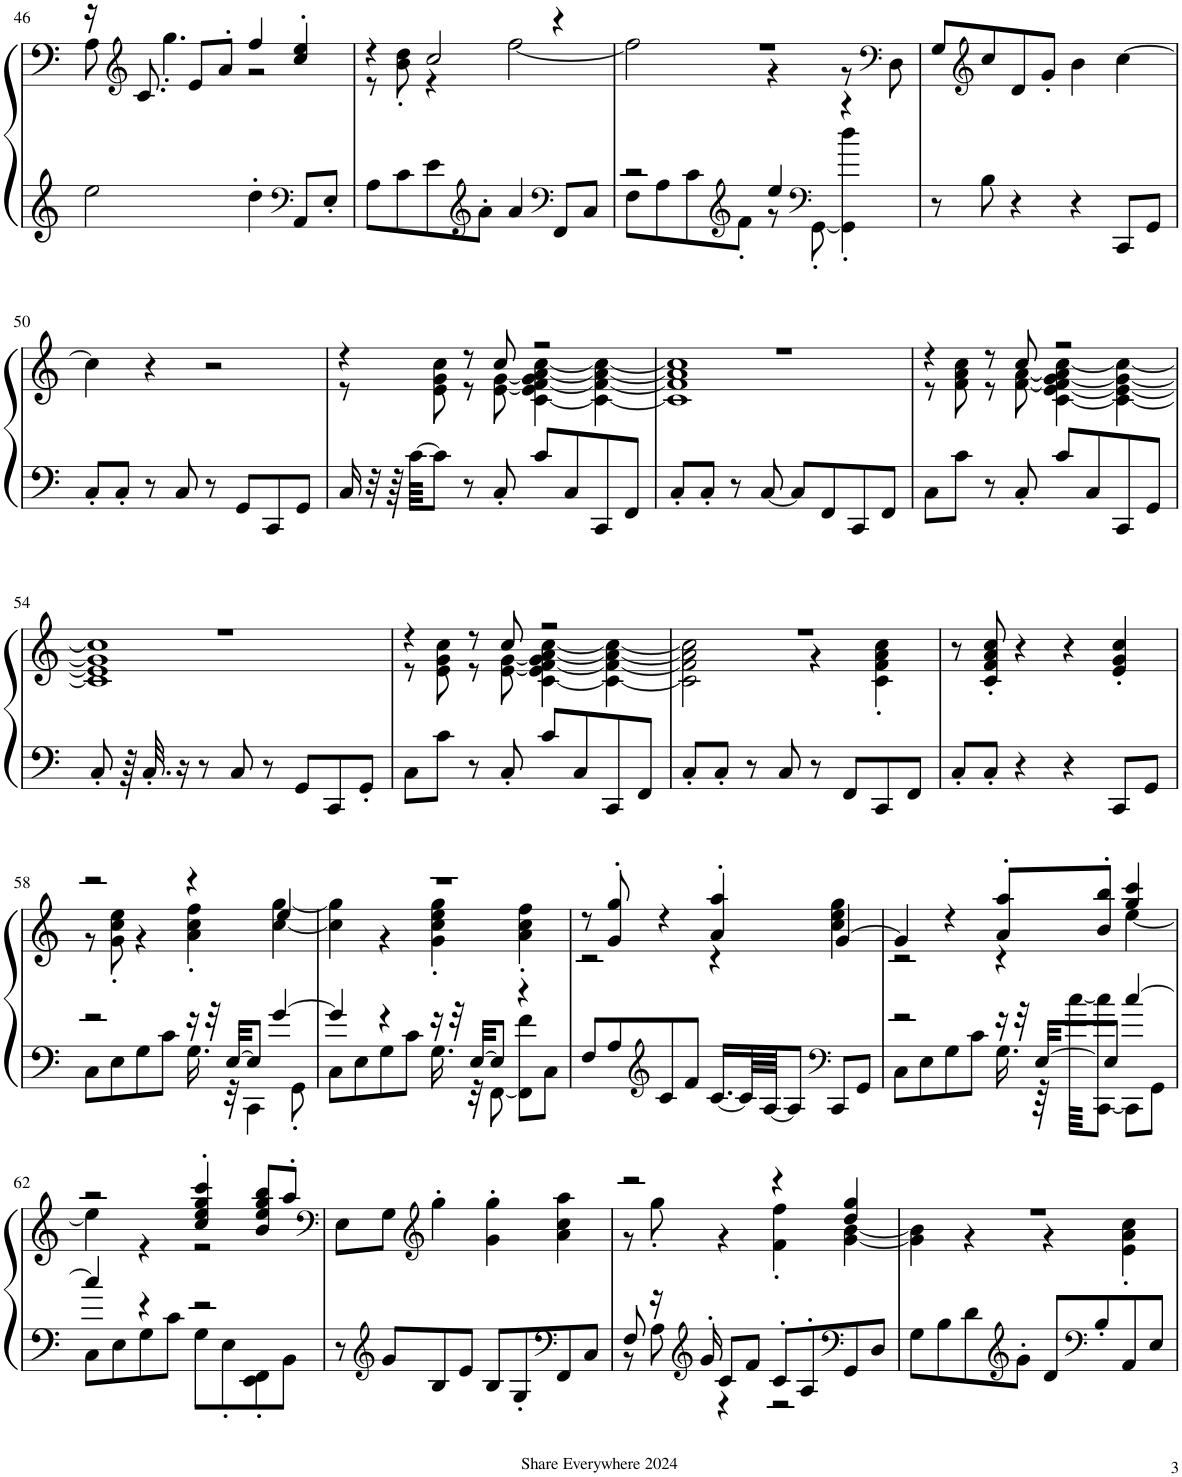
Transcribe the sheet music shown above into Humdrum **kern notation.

**kern	**kern
*part1	*part1
*staff2	*staff1
*I"Piano	*
*I'Pno.	*
!!LO:PB:g=z
*clefG2	*clefF4
*k[]	*k[]
*M4/4	*M4/4
=46	=46
*	*^
2ee\	16r	8A\
*	*clefG2	*
.	8.c/	.
.	.	4.gg'\
.	8e/L	.
.	8a'/J	.
4dd'\	4ff/	2r
*clefF4	*	*
8AA/L	4cc/' 4ee/'	.
8E'/J	.	.
=47	=47	=47
8A\L	4r	8r
8c\	.	8b\' 8dd\'
8e\	2cc/	4r
*clefG2	*	*
8a'\J	.	.
4a/	.	[2ff\
*clefF4	*	*
8FF/L	4r	.
8C/J	.	.
=48	=48	=48
*^	*	*
2r	8F\L	1r	2ff\]
.	8A\	.	.
.	8c\	.	.
*clefG2	*	*	*
.	8f'\J	.	.
4ee/	8r	.	4r
*clefF4	*	*	*
.	[8GG'\	.	.
4r	4GG\]' 4dd\'	.	8r
*	*	*clefF4	*
.	.	.	8D\
*v	*v	*	*
*	*v	*v
=49	=49
8r	8G/L
*	*clefG2
8B\	8cc/
4r	8d/
.	8g'/J
4r	4b\
8CC/L	[4cc\
8GG/J	.
!!LO:LB:g=z
=50	=50
8C'/L	4cc\]
8C'/J	.
8r	4r
8C/	.
8r	2r
8GG/L	.
8CC/	.
8GG/J	.
=51	=51
*	*^
16C/	4r	8r
32r	.	.
64r	.	.
[64c\KKKL	.	.
8c\J]	.	8e\ 8g\ 8cc\
8r	8r	8r
8C'/	8cc/	[8e\ [8g\
8c/L	2r	[4c\ 4e\] [4f\ 4g\] [4a\ [4cc\
8C/	.	.
8CC/	.	4c\_ 4f\_ 4a\_ 4cc\_
8FF/J	.	.
=52	=52	=52
8C'/L	1r	1c] 1f] 1a] 1cc]
8C'/J	.	.
8r	.	.
[8C/	.	.
8C/L]	.	.
8FF/	.	.
8CC/	.	.
8FF/J	.	.
=53	=53	=53
8C\L	4r	8r
8c\J	.	8f\ 8a\ 8cc\
8r	8r	8r
8C'/	8cc/	[8f\ [8a\
8c/L	2r	[4c\ [4e\ 4f\] [4g\ 4a\] [4cc\
8C/	.	.
8CC/	.	4c\_ 4e\_ 4g\_ 4cc\_
8GG/J	.	.
!!LO:LB:g=z	!!
=54	=54	=54
8C'/	1r	1c] 1e] 1g] 1cc]
64r	.	.
32.C'/	.	.
16r	.	.
8r	.	.
8C/	.	.
8r	.	.
8GG/L	.	.
8CC/	.	.
8GG'/J	.	.
=55	=55	=55
8C\L	4r	8r
8c\J	.	8e\ 8g\ 8cc\
8r	8r	8r
8C'/	8cc/	[8e\ [8g\
8c/L	2r	[4c\ 4e\] [4f\ 4g\] [4a\ [4cc\
8C/	.	.
8CC/	.	4c\_ 4f\_ 4a\_ 4cc\_
8FF/J	.	.
=56	=56	=56
8C'/L	1r	2c\] 2f\] 2a\] 2cc\]
8C'/J	.	.
8r	.	.
8C/	.	.
8r	.	4r
8FF/L	.	.
8CC/	.	4c\' 4f\' 4a\' 4cc\'
8FF/J	.	.
*	*v	*v
=57	=57
8C'/L	8r
8C'/J	8c/' 8f/' 8a/' 8cc/'
4r	4r
4r	4r
8CC/L	4e/' 4g/' 4cc/'
8GG/J	.
!!LO:LB:g=z
=58	=58
*^	*^
2r	8C\L	2r	8r
.	8E\	.	8g\' 8cc\' 8ee\'
.	8G\	.	4r
.	8c\J	.	.
16r	16.G\	4r	4a\' 4cc\' 4ff\'
32r	.	.	.
[32E/KKL	32r	.	.
8E/J]	4CC\	.	.
[4g/	.	4ee/	[4cc\ [4gg\
.	8GG'\	.	.
=59	=59	=59	=59
4g/]	8C\L	1r	4cc\] 4gg\]
.	8E\	.	.
4r	8G\	.	4r
.	8c\J	.	.
16r	16.G\	.	4g\' 4cc\' 4ee\' 4gg\'
32r	.	.	.
[32E/KKL	32r	.	.
8E/J]	[8FF\	.	.
4r	8FF\] 8f\L	.	4a\' 4cc\' 4ff\'
.	8C\J	.	.
*v	*v	*	*
=60	=60	=60
8F/L	8r	2r
8A/	8g/' 8gg/'	.
*clefG2	*	*
8c/	4r	.
8f/J	.	.
[16.c/LL	4a/' 4aa/'	4r
64c/LL]	.	.
[64A/JJJ	.	.
8A/J]	.	.
*clefF4	*	*
8CC/L	[4g/	4cc\ 4ee\ 4gg\
8GG/J	.	.
=61	=61	=61
*^	*	*
2r	8C\L	4g/]	2r
.	8E\	.	.
.	8G\	4r	.
.	8c\J	.	.
16r	16.G\	8a/' 8aa/'L	4r
32r	.	.	.
[32E/KKL	64r	.	.
.	[64cc\KKKL	.	.
8E/J]	[8CC\ 8cc\]J	8b/' 8bb/'J	.
[4cc/	8CC\L]	4gg/ 4ccc/	[4ee\
.	8GG\J	.	.
!!LO:LB:g=z	!!
=62	=62	=62	=62
4cc/]	8C\L	2r	4ee\]
.	8E\	.	.
4r	8G\	.	4r
.	8c\J	.	.
2r	8G\L	4cc/' 4ee/' 4gg/' 4ccc/'	2r
.	8E'\	.	.
.	8EE\' 8FF\'	8b/ 8ee/ 8gg/ 8bb/L	.
.	8BB\J	8aa'/J	.
*v	*v	*	*
*	*v	*v
=63	=63
*	*clefF4
8r	8E\L
*clefG2	*
8g/L	8G\J
*	*clefG2
8B/	4gg'\
8e/J	.
8B/L	4g\' 4gg\'
8G'/	.
*clefF4	*
8FF/	4a\ 4cc\ 4aa\
8C/J	.
=64	=64
*^	*^
8F/	8r	2r	8r
16r	8A\	.	8gg'\
*clefG2	*	*	*
16g'/	.	.	.
8c/L	4r	.	4r
8f/J	.	.	.
8c'/L	2r	4r	4f\' 4ff\'
8A'/	.	.	.
*clefF4	*	*	*
8GG/	.	4dd/ 4gg/	[4g\ [4b\
8D/J	.	.	.
*v	*v	*	*
=65	=65	=65
8G\L	1r	4g\] 4b\]
8B\	.	.
8d\	.	4r
*clefG2	*	*
8g'\J	.	.
8d/L	.	4r
*clefF4	*	*
8B'/	.	.
8AA/	.	4e\' 4a\' 4cc\'
8E/J	.	.
*	*v	*v
=	=
*-	*-
